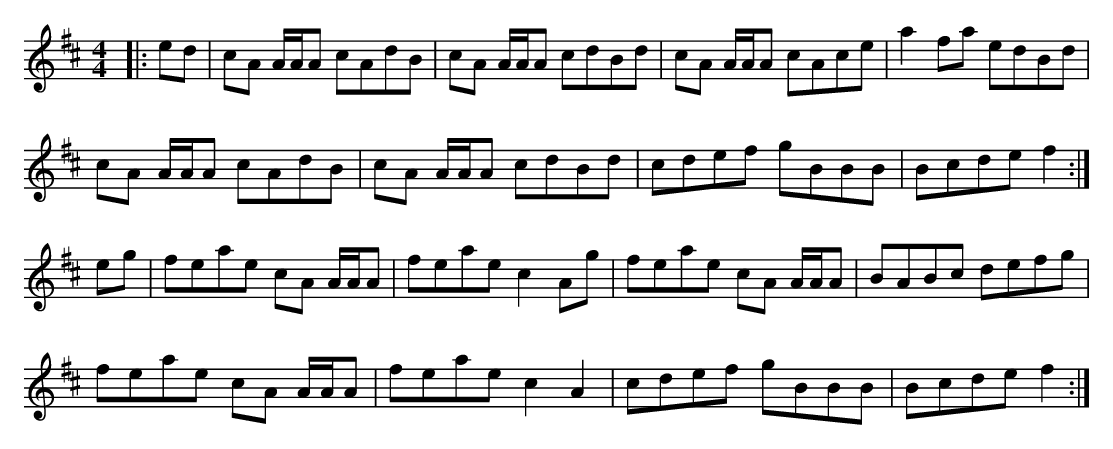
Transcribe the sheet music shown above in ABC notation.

X:1
M:4/4
K:Amix
|:ed|cA A/A/A cAdB|cA A/A/A cdBd|cA A/A/A cAce|a2 fa edBd|
cA A/A/A cAdB|cA A/A/A cdBd|cdef gBBB|Bcde f2:|
eg|feae cA A/A/A|feae c2 Ag|feae cA A/A/A|BABc defg|
feae cA A/A/A|feae c2 A2|cdef gBBB|Bcde f2:|
